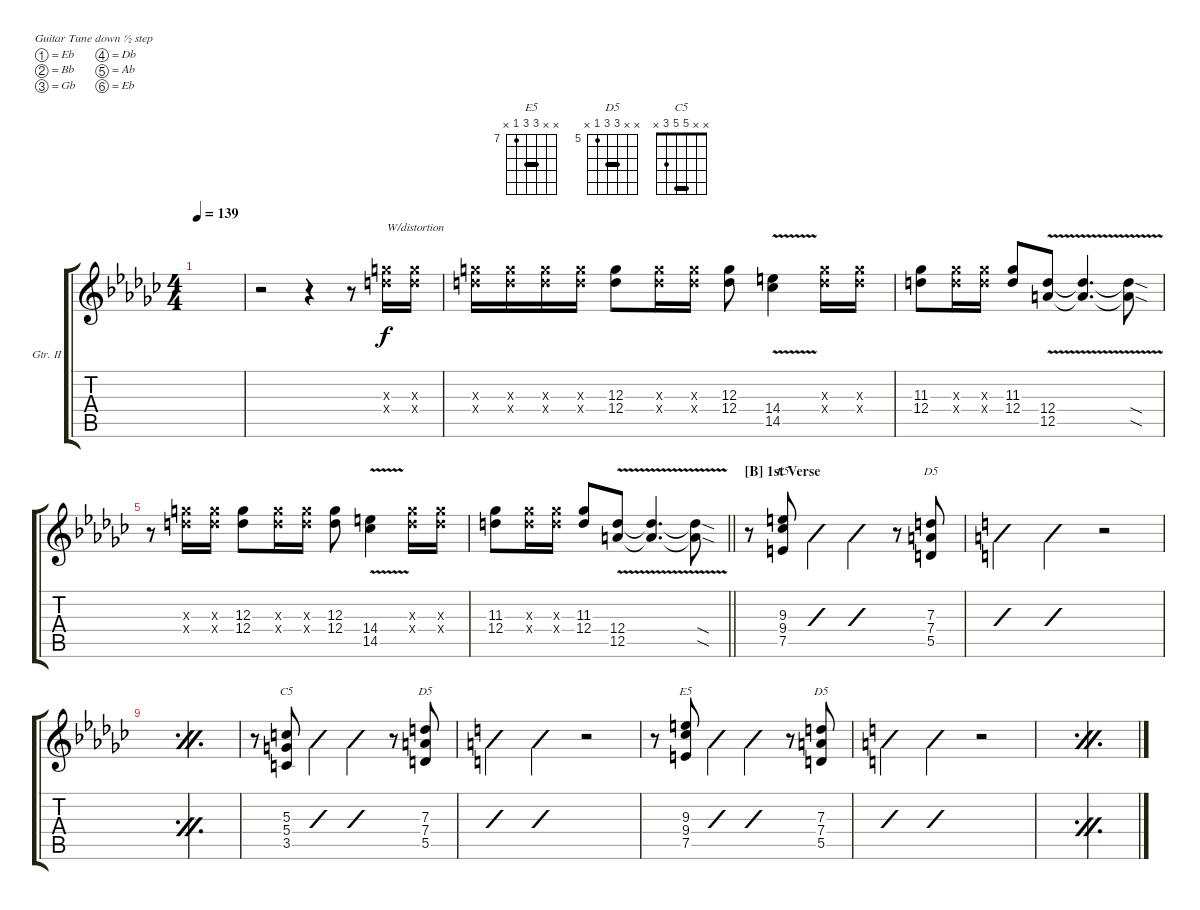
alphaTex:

\bracketExtendMode groupsimilarinstruments
\firstSystemTrackNameOrientation horizontal
\otherSystemsTrackNameOrientation horizontal
\defaultBarNumberDisplay FirstOfSystem
\track ("Electric Guitar II" "Gtr. II") {instrument distortionguitar}
\staff {score tabs}
\tuning (Eb4 Bb3 Gb3 Db3 Ab2 Eb2)
\displaytranspose 13
\chord ("E5" x x 9 9 7 x) {firstfret 7 showfingering false barre 9}
\chord ("D5" x x 7 7 5 x) {firstfret 5 showfingering false barre 7}
\chord ("C5" x x 5 5 3 x) {showfingering false barre 5}
\ts (4 4)
\tempo 139
\clef g2
\ks gb
|
r.2 r.4 r.8 (12.3{x} 12.4{x}).16{txt "W/distortion"} (12.3{x} 12.4{x}).16 |
(12.3{x} 12.4{x}).16 (12.3{x} 12.4{x}).16 (12.3{x} 12.4{x}).16 (12.3{x} 12.4{x}).16 (12.3 12.4).8 (12.3{x} 12.4{x}).16 (12.3{x} 12.4{x}).16 (12.3 12.4).8 (14.4{v} 14.5{v}).4 (12.3{x} 12.4{x}).16 (12.3{x} 12.4{x}).16 |
(12.4 11.3).8 (11.3{x} 12.4{x}).16 (11.3{x} 12.4{x}).16 (11.3 12.4).8 (12.4{v} 12.5{v}).8 (12.4{v t} 12.5{v t}).4{d beam invert} (12.4{v sod t} 12.5{v sod t}).8 |
r.8 (12.3{x} 12.4{x}).16 (12.3{x} 12.4{x}).16 (12.3 12.4).8 (12.3{x} 12.4{x}).16 (12.3{x} 12.4{x}).16 (12.3 12.4).8 (14.4{v} 14.5{v}).4 (12.3{x} 12.4{x}).16 (12.3{x} 12.4{x}).16 |
\barLineRight lightlight
(11.3 12.4).8 (12.4{x} 11.3{x}).16 (11.3{x} 12.4{x}).16 (11.3 12.4).8 (12.4{v} 12.5{v}).8 (12.4{v t} 12.5{v t}).4{d beam invert} (12.5{v sod t} 12.4{v sod t}).8 |
\section ("B" "1st Verse")
r.8 (9.4 9.3 7.5).8{ch "E5"} (9.3{st} 9.4{st} 7.5{st}).4{slashed} (9.4{st} 9.3{st} 7.5{st}).4{slashed} r.8 (7.4 7.3 5.5).8{ch "D5"} |
(7.4{st} 7.3{st} 5.5{st}).4{slashed} (7.3{st} 7.4{st} 5.5{st}).4{slashed} r.2 |
\simile firstofdouble
|
\simile secondofdouble
|
\simile none
r.8 (5.4 5.3 3.5).8{ch "C5"} (5.4{st} 5.3{st} 3.5{st}).4{slashed} (5.4{st} 5.3{st} 3.5{st}).4{slashed} r.8 (7.4 7.3 5.5).8{ch "D5"} |
(7.4{st} 7.3{st} 5.5{st}).4{slashed} (7.3{st} 7.4{st} 5.5{st}).4{slashed} r.2 |
r.8 (9.4 9.3 7.5).8{ch "E5"} (9.3{st} 9.4{st} 7.5{st}).4{slashed} (9.4{st} 9.3{st} 7.5{st}).4{slashed} r.8 (7.4 7.3 5.5).8{ch "D5"} |
(7.4{st} 7.3{st} 5.5{st}).4{slashed} (7.3{st} 7.4{st} 5.5{st}).4{slashed} r.2 |
\simile firstofdouble
|
\simile secondofdouble
